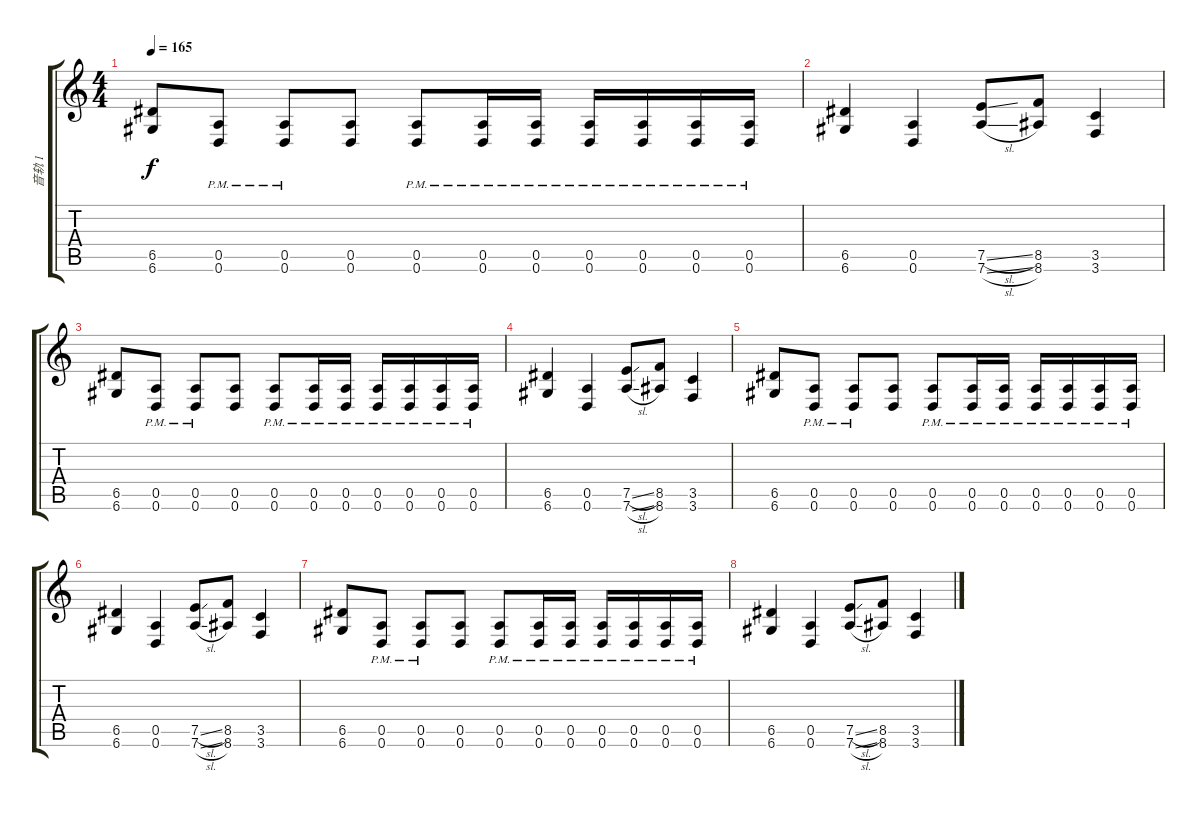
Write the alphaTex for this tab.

\track ("音轨 1" "音轨 1") {instrument distortionguitar}
\staff {score tabs}
\tuning (E4 B3 G3 D3 A2 D2) {hide}
\ts (4 4)
\tempo 165
\clef g2
\ks c
(6.5 6.6).8{dy f} (0.5{pm} 0.6{pm}).8 (0.5{pm} 0.6{pm}).8 (0.5 0.6).8 (0.5{pm} 0.6{pm}).8 (0.5{pm} 0.6{pm}).16 (0.5{pm} 0.6{pm}).16 (0.5{pm} 0.6{pm}).16 (0.5{pm} 0.6{pm}).16 (0.5{pm} 0.6{pm}).16 (0.5{pm} 0.6{pm}).16 |
(6.5 6.6).4 (0.5 0.6).4 (7.5{sl} 7.6{sl}).8 (8.5 8.6).8 (3.5 3.6).4 |
(6.5 6.6).8 (0.5{pm} 0.6{pm}).8 (0.5{pm} 0.6{pm}).8 (0.5 0.6).8 (0.5{pm} 0.6{pm}).8 (0.5{pm} 0.6{pm}).16 (0.5{pm} 0.6{pm}).16 (0.5{pm} 0.6{pm}).16 (0.5{pm} 0.6{pm}).16 (0.5{pm} 0.6{pm}).16 (0.5{pm} 0.6{pm}).16 |
(6.5 6.6).4 (0.5 0.6).4 (7.5{sl} 7.6{sl}).8 (8.5 8.6).8 (3.5 3.6).4 |
(6.5 6.6).8 (0.5{pm} 0.6{pm}).8 (0.5{pm} 0.6{pm}).8 (0.5 0.6).8 (0.5{pm} 0.6{pm}).8 (0.5{pm} 0.6{pm}).16 (0.5{pm} 0.6{pm}).16 (0.5{pm} 0.6{pm}).16 (0.5{pm} 0.6{pm}).16 (0.5{pm} 0.6{pm}).16 (0.5{pm} 0.6{pm}).16 |
(6.5 6.6).4 (0.5 0.6).4 (7.5{sl} 7.6{sl}).8 (8.5 8.6).8 (3.5 3.6).4 |
(6.5 6.6).8 (0.5{pm} 0.6{pm}).8 (0.5{pm} 0.6{pm}).8 (0.5 0.6).8 (0.5{pm} 0.6{pm}).8 (0.5{pm} 0.6{pm}).16 (0.5{pm} 0.6{pm}).16 (0.5{pm} 0.6{pm}).16 (0.5{pm} 0.6{pm}).16 (0.5{pm} 0.6{pm}).16 (0.5{pm} 0.6{pm}).16 |
(6.5 6.6).4 (0.5 0.6).4 (7.5{sl} 7.6{sl}).8 (8.5 8.6).8 (3.5 3.6).4
